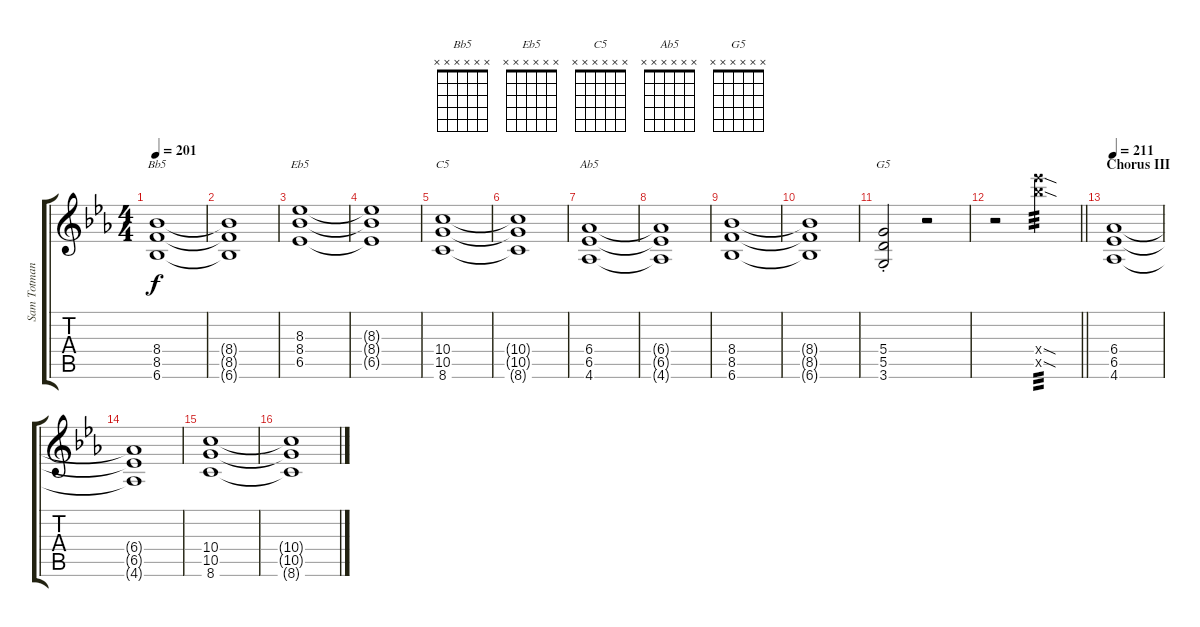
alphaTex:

\track ("Sam Totman (Lead 2 and Rhythm)" "Sam Totman") {instrument distortionguitar}
\staff {score tabs}
\tuning (E4 B3 G3 D3 A2 E2) {hide}
\chord ("Bb5" x x x x x x)
\chord ("Eb5" x x x x x x)
\chord ("C5" x x x x x x)
\chord ("Ab5" x x x x x x)
\chord ("G5" x x x x x x)
\ts (4 4)
\tempo 201
\clef g2
\ks eb
(8.4 8.5 6.6).1{ch "Bb5" dy f} |
(8.4{t} 8.5{t} 6.6{t}).1 |
(8.3 8.4 6.5).1{ch "Eb5"} |
(8.3{t} 8.4{t} 6.5{t}).1 |
(10.4 10.5 8.6).1{ch "C5"} |
(10.4{t} 10.5{t} 8.6{t}).1 |
(6.4 6.5 4.6).1{ch "Ab5"} |
(6.4{t} 6.5{t} 4.6{t}).1 |
(8.4 8.5 6.6).1 |
(8.4{t} 8.5{t} 6.6{t}).1 |
(5.4{st} 5.5{st} 3.6{st}).2{ch "G5"} r.2 |
\barLineRight lightlight
r.2 (25.4{sod x} 25.5{sod x}).2{tp 3} |
\section ("" "Chorus III")
\tempo 211
(6.4 6.5 4.6).1 |
(6.4{t} 6.5{t} 4.6{t}).1 |
(10.4 10.5 8.6).1 |
(10.4{t} 10.5{t} 8.6{t}).1
